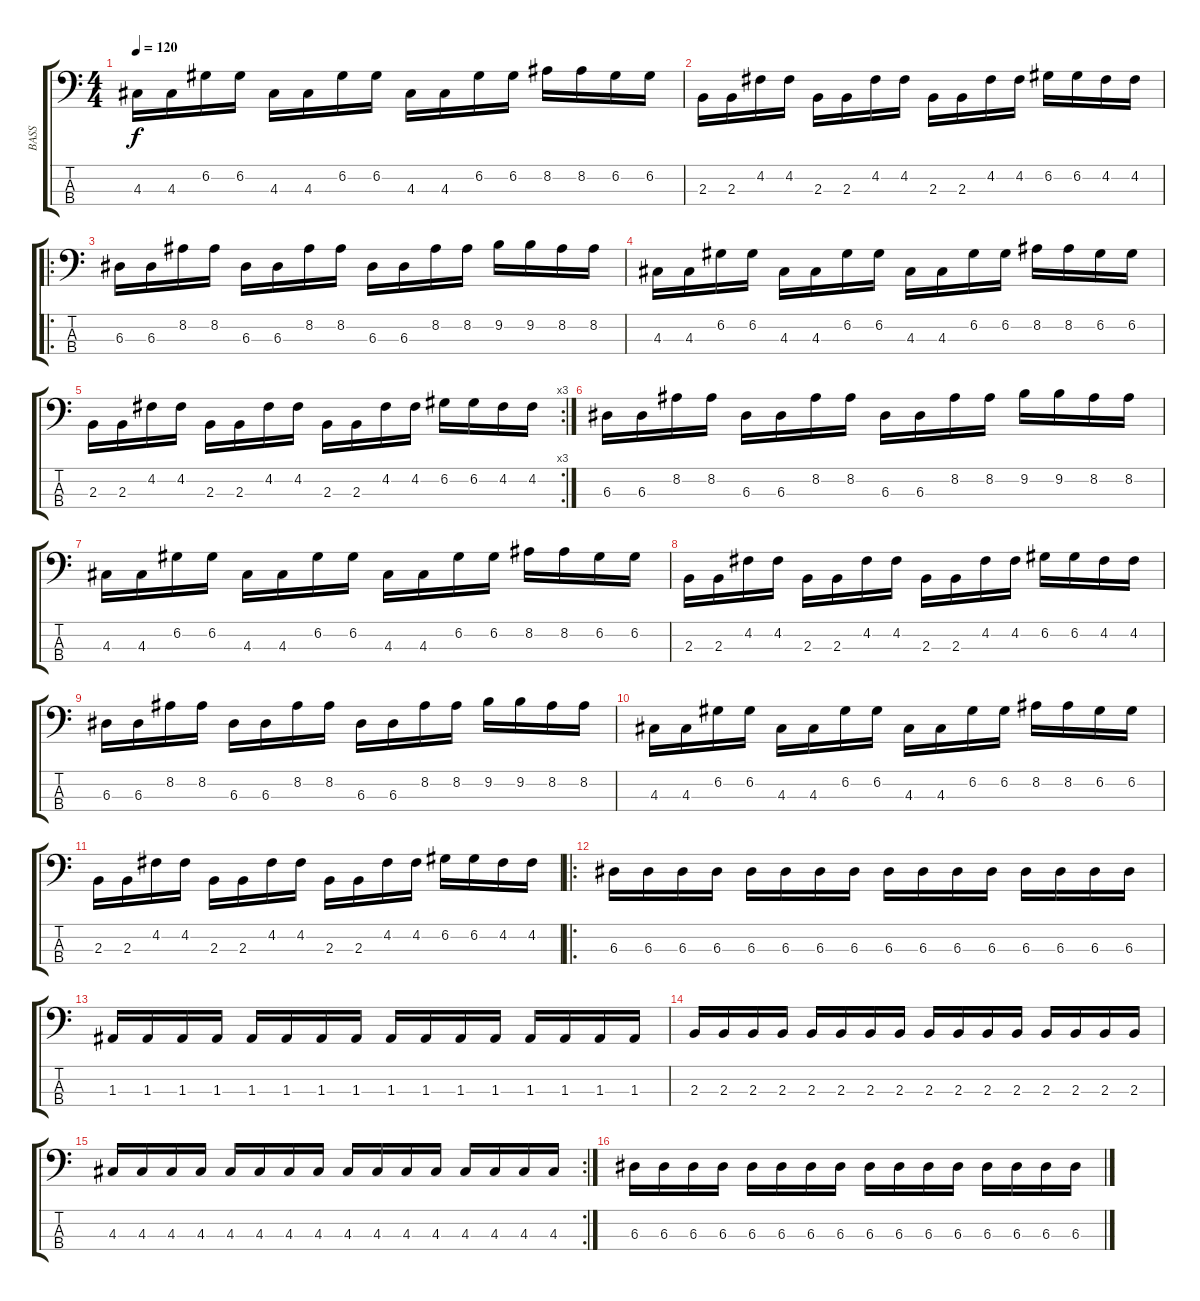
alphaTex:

\track ("BASS" "BASS") {instrument electricbassfinger}
\staff {score tabs}
\tuning (G2 D2 A1 E1) {hide}
\ts (4 4)
\tempo 120
\clef f4
\ks c
4.3.16{dy f} 4.3.16 6.2.16 6.2.16 4.3.16 4.3.16 6.2.16 6.2.16 4.3.16 4.3.16 6.2.16 6.2.16 8.2.16 8.2.16 6.2.16 6.2.16 |
2.3.16 2.3.16 4.2.16 4.2.16 2.3.16 2.3.16 4.2.16 4.2.16 2.3.16 2.3.16 4.2.16 4.2.16 6.2.16 6.2.16 4.2.16 4.2.16 |
\ro
6.3.16 6.3.16 8.2.16 8.2.16 6.3.16 6.3.16 8.2.16 8.2.16 6.3.16 6.3.16 8.2.16 8.2.16 9.2.16 9.2.16 8.2.16 8.2.16 |
4.3.16 4.3.16 6.2.16 6.2.16 4.3.16 4.3.16 6.2.16 6.2.16 4.3.16 4.3.16 6.2.16 6.2.16 8.2.16 8.2.16 6.2.16 6.2.16 |
\rc 3
2.3.16 2.3.16 4.2.16 4.2.16 2.3.16 2.3.16 4.2.16 4.2.16 2.3.16 2.3.16 4.2.16 4.2.16 6.2.16 6.2.16 4.2.16 4.2.16 |
6.3.16 6.3.16 8.2.16 8.2.16 6.3.16 6.3.16 8.2.16 8.2.16 6.3.16 6.3.16 8.2.16 8.2.16 9.2.16 9.2.16 8.2.16 8.2.16 |
4.3.16 4.3.16 6.2.16 6.2.16 4.3.16 4.3.16 6.2.16 6.2.16 4.3.16 4.3.16 6.2.16 6.2.16 8.2.16 8.2.16 6.2.16 6.2.16 |
2.3.16 2.3.16 4.2.16 4.2.16 2.3.16 2.3.16 4.2.16 4.2.16 2.3.16 2.3.16 4.2.16 4.2.16 6.2.16 6.2.16 4.2.16 4.2.16 |
6.3.16 6.3.16 8.2.16 8.2.16 6.3.16 6.3.16 8.2.16 8.2.16 6.3.16 6.3.16 8.2.16 8.2.16 9.2.16 9.2.16 8.2.16 8.2.16 |
4.3.16 4.3.16 6.2.16 6.2.16 4.3.16 4.3.16 6.2.16 6.2.16 4.3.16 4.3.16 6.2.16 6.2.16 8.2.16 8.2.16 6.2.16 6.2.16 |
2.3.16 2.3.16 4.2.16 4.2.16 2.3.16 2.3.16 4.2.16 4.2.16 2.3.16 2.3.16 4.2.16 4.2.16 6.2.16 6.2.16 4.2.16 4.2.16 |
\ro
6.3.16 6.3.16 6.3.16 6.3.16 6.3.16 6.3.16 6.3.16 6.3.16 6.3.16 6.3.16 6.3.16 6.3.16 6.3.16 6.3.16 6.3.16 6.3.16 |
1.3.16 1.3.16 1.3.16 1.3.16 1.3.16 1.3.16 1.3.16 1.3.16 1.3.16 1.3.16 1.3.16 1.3.16 1.3.16 1.3.16 1.3.16 1.3.16 |
2.3.16 2.3.16 2.3.16 2.3.16 2.3.16 2.3.16 2.3.16 2.3.16 2.3.16 2.3.16 2.3.16 2.3.16 2.3.16 2.3.16 2.3.16 2.3.16 |
\rc 2
4.3.16 4.3.16 4.3.16 4.3.16 4.3.16 4.3.16 4.3.16 4.3.16 4.3.16 4.3.16 4.3.16 4.3.16 4.3.16 4.3.16 4.3.16 4.3.16 |
6.3.16 6.3.16 6.3.16 6.3.16 6.3.16 6.3.16 6.3.16 6.3.16 6.3.16 6.3.16 6.3.16 6.3.16 6.3.16 6.3.16 6.3.16 6.3.16
